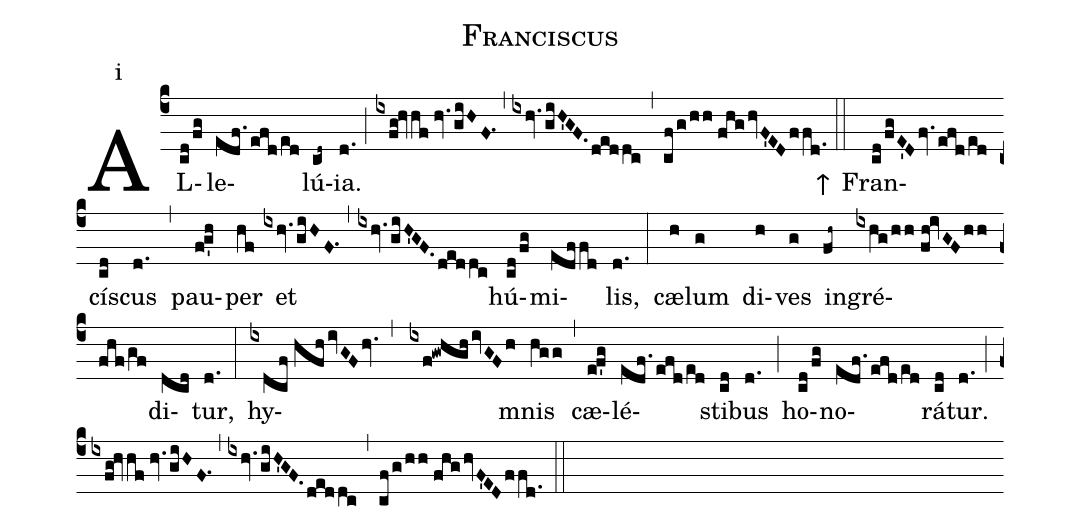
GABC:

name:Franciscus;
mode:i;
%%
(c4) AL(cd/fg)le(edf./efd/ed)lú(cd~){ia}.(d.) (;) (ixfg!hvhf//hv.giHF.1) (,) (ixhv.giH'GF.deddc) (,) (cf/g/hh//fhghvF'EDffd.) ↑(::) Fran(cd/fgE'Dfv.efd/ed)cís(cd)cus(d.) (,) pau(f!g'h)per(hf) et(ixhv.giHF.1) (,) (ixhv.giH'GF.deddc) hú(cd/fg)mi(edffd)lis,(d.) (:) cæ(h)lum(g) di(h)ves(g) in(fh~)gré(ixhg/hh//fh!ivGFhh/fhf/gf)di(dcd)tur,(d.) (:) hy(ixdcf//hfhivGFhv.,ixf!gwhghivGFh)mnis(hgg) (,) cæ(e!f'g)lé(edf./efd/ed)sti(cd)bus(d.) (;) ho(cd/fg)no(edf./efd/ed)rá(cd)tur.(d.) (;) (ixfg!hvhf//hv.giHF.1) (,) (ixhv.giH'GF.deddc) (,) (cf/g/hh//fhghvF'EDffd.) (::)
